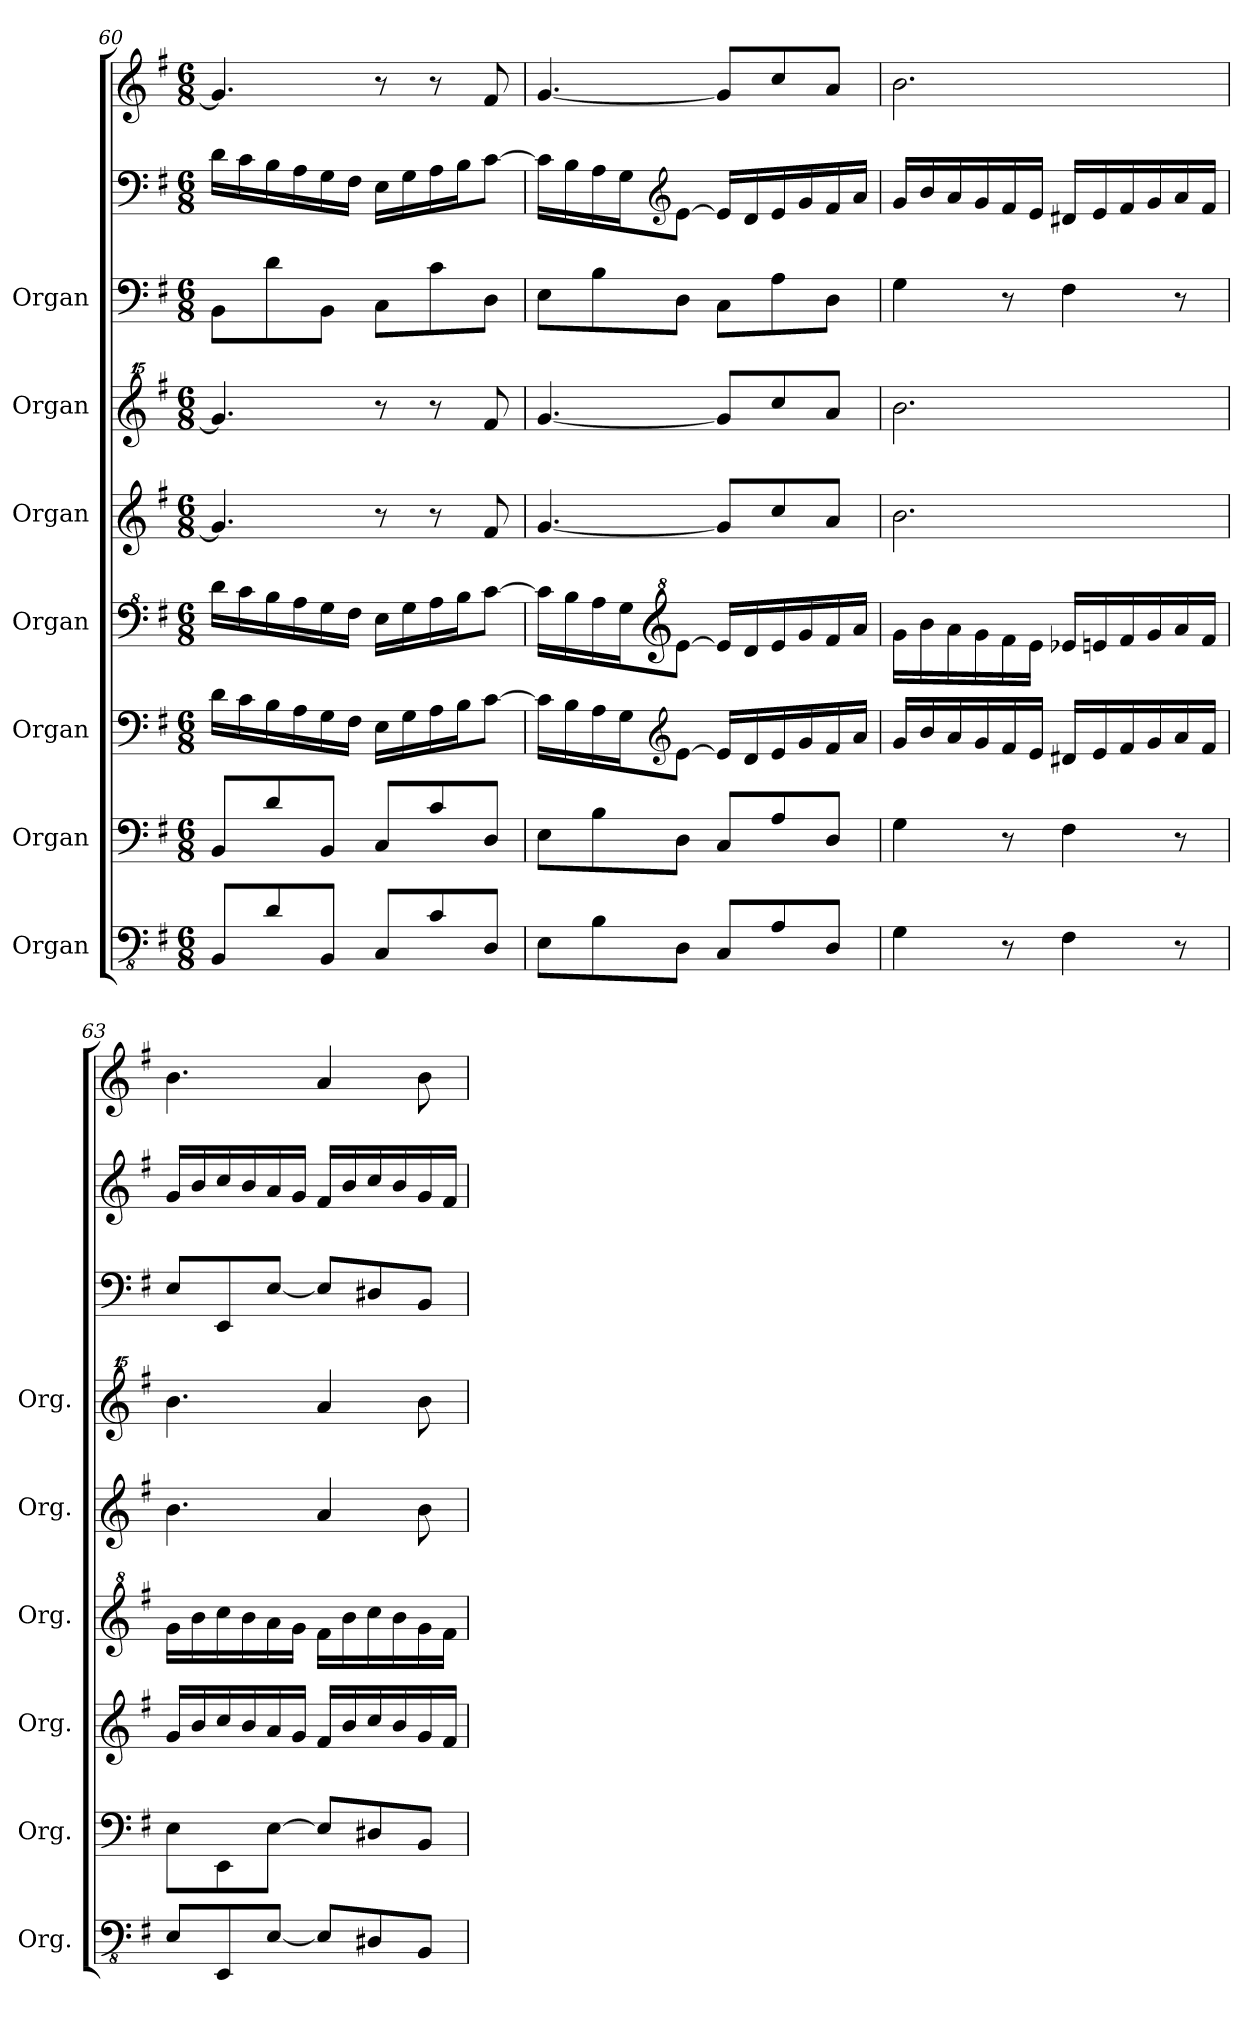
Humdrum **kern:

**kern	**kern	**kern	**kern	**kern	**kern	**kern	**kern	**kern
*part7	*part6	*part5	*part4	*part3	*part2	*part1	*part1	*part1
*staff9	*staff8	*staff7	*staff6	*staff5	*staff4	*staff3	*staff2	*staff1
*I"Organ	*I"Organ	*I"Organ	*I"Organ	*I"Organ	*I"Organ	*I"Organ	*	*
*I'Org.	*I'Org.	*I'Org.	*I'Org.	*I'Org.	*I'Org.	*	*	*
*clefFv4	*clefF4	*clefF4	*clefF^4	*clefG2	*clefG^^2	*clefF4	*clefF4	*clefG2
*k[f#]	*k[f#]	*k[f#]	*k[f#]	*k[f#]	*k[f#]	*k[f#]	*k[f#]	*k[f#]
*M6/8	*M6/8	*M6/8	*M6/8	*M6/8	*M6/8	*M6/8	*M6/8	*M6/8
=60	=60	=60	=60	=60	=60	=60	=60	=60
8BBB/L	8BB/L	16d\LL	16dd\LL	4.g/]	4.ggg/]	8BB\L	16d\LL	4.g/]
.	.	16c\	16cc\	.	.	.	16c\	.
8D/	8d/	16B\	16b\	.	.	8d\	16B\	.
.	.	16A\	16a\	.	.	.	16A\	.
8BBB/J	8BB/J	16G\	16g\	.	.	8BB\J	16G\	.
.	.	16F#\JJ	16f#\JJ	.	.	.	16F#\JJ	.
8CC/L	8C/L	16E\LL	16e\LL	8r	8r	8C\L	16E\LL	8r
.	.	16G\	16g\	.	.	.	16G\	.
8C/	8c/	16A\	16a\	8r	8r	8c\	16A\	8r
.	.	16B\J	16b\J	.	.	.	16B\J	.
8DD/J	8D/J	[8c\J	[8cc\J	8f#/	8fff#/	8D\J	[8c\J	8f#/
=61	=61	=61	=61	=61	=61	=61	=61	=61
8EE\L	8E\L	16c\LL]	16cc\LL]	[4.g/	[4.ggg/	8E\L	16c\LL]	[4.g/
.	.	16B\	16b\	.	.	.	16B\	.
8BB\	8B\	16A\	16a\	.	.	8B\	16A\	.
.	.	16G\J	16g\J	.	.	.	16G\J	.
*	*	*clefG2	*clefG^2	*	*	*	*clefG2	*
8DD\J	8D\J	[8e\J	[8ee\J	.	.	8D\J	[8e\J	.
8CC/L	8C/L	16e/LL]	16ee/LL]	8g/L]	8ggg/L]	8C\L	16e/LL]	8g/L]
.	.	16d/	16dd/	.	.	.	16d/	.
8AA/	8A/	16e/	16ee/	8cc/	8cccc/	8A\	16e/	8cc/
.	.	16g/	16gg/	.	.	.	16g/	.
8DD/J	8D/J	16f#/	16ff#/	8a/J	8aaa/J	8D\J	16f#/	8a/J
.	.	16a/JJ	16aa/JJ	.	.	.	16a/JJ	.
=62	=62	=62	=62	=62	=62	=62	=62	=62
4GG\	4G\	16g/LL	16gg\LL	2.b\	2.bbb\	4G\	16g/LL	2.b\
.	.	16b/	16bb\	.	.	.	16b/	.
.	.	16a/	16aa\	.	.	.	16a/	.
.	.	16g/	16gg\	.	.	.	16g/	.
8r	8r	16f#/	16ff#\	.	.	8r	16f#/	.
.	.	16e/JJ	16ee\JJ	.	.	.	16e/JJ	.
4FF#\	4F#\	16d#X/LL	16ee-X/LL	.	.	4F#\	16d#X/LL	.
.	.	16e/	16een/	.	.	.	16e/	.
.	.	16f#/	16ff#/	.	.	.	16f#/	.
.	.	16g/	16gg/	.	.	.	16g/	.
8r	8r	16a/	16aa/	.	.	8r	16a/	.
.	.	16f#/JJ	16ff#/JJ	.	.	.	16f#/JJ	.
=63	=63	=63	=63	=63	=63	=63	=63	=63
8EE/L	8E\L	16g/LL	16gg\LL	4.b\	4.bbb\	8E/L	16g/LL	4.b\
.	.	16b/	16bb\	.	.	.	16b/	.
8EEE/	8EE\	16cc/	16ccc\	.	.	8EE/	16cc/	.
.	.	16b/	16bb\	.	.	.	16b/	.
[8EE/J	[8E\J	16a/	16aa\	.	.	[8E/J	16a/	.
.	.	16g/JJ	16gg\JJ	.	.	.	16g/JJ	.
8EE/L]	8E/L]	16f#/LL	16ff#\LL	4a/	4aaa/	8E/L]	16f#/LL	4a/
.	.	16b/	16bb\	.	.	.	16b/	.
8DD#X/	8D#X/	16cc/	16ccc\	.	.	8D#X/	16cc/	.
.	.	16b/	16bb\	.	.	.	16b/	.
8BBB/J	8BB/J	16g/	16gg\	8b\	8bbb\	8BB/J	16g/	8b\
.	.	16f#/JJ	16ff#\JJ	.	.	.	16f#/JJ	.
=	=	=	=	=	=	=	=	=
*-	*-	*-	*-	*-	*-	*-	*-	*-
